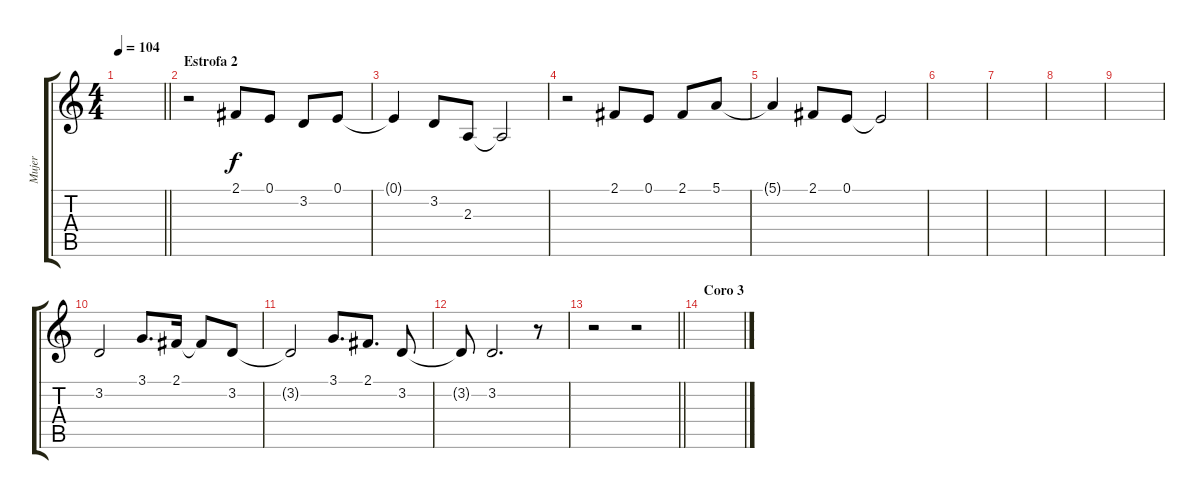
\track ("Mujer" "Mujer") {instrument choiraahs}
\staff {score tabs}
\tuning (E4 B3 G3 D3 A2 E2) {hide}
\ts (4 4)
\tempo 104
\clef g2
\barLineRight lightlight
\ks c
|
\section ("" "Estrofa 2")
r.2 2.1.8 0.1.8 3.2.8 0.1.8 |
0.1{t}.4 3.2.8 2.3.8 2.3{t}.2 |
r.2 2.1.8 0.1.8 2.1.8 5.1.8 |
5.1{t}.4 2.1.8 0.1.8 0.1{t}.2 |
|
|
|
|
3.2.2 3.1.8{d} 2.1.16 2.1{t}.8 3.2.8 |
3.2{t}.2 3.1.8{d} 2.1.8{d} 3.2.8 |
3.2{t}.8 3.2.2{d} r.8 |
\barLineRight lightlight
r.2 r.2 |
\section ("" "Coro 3")
